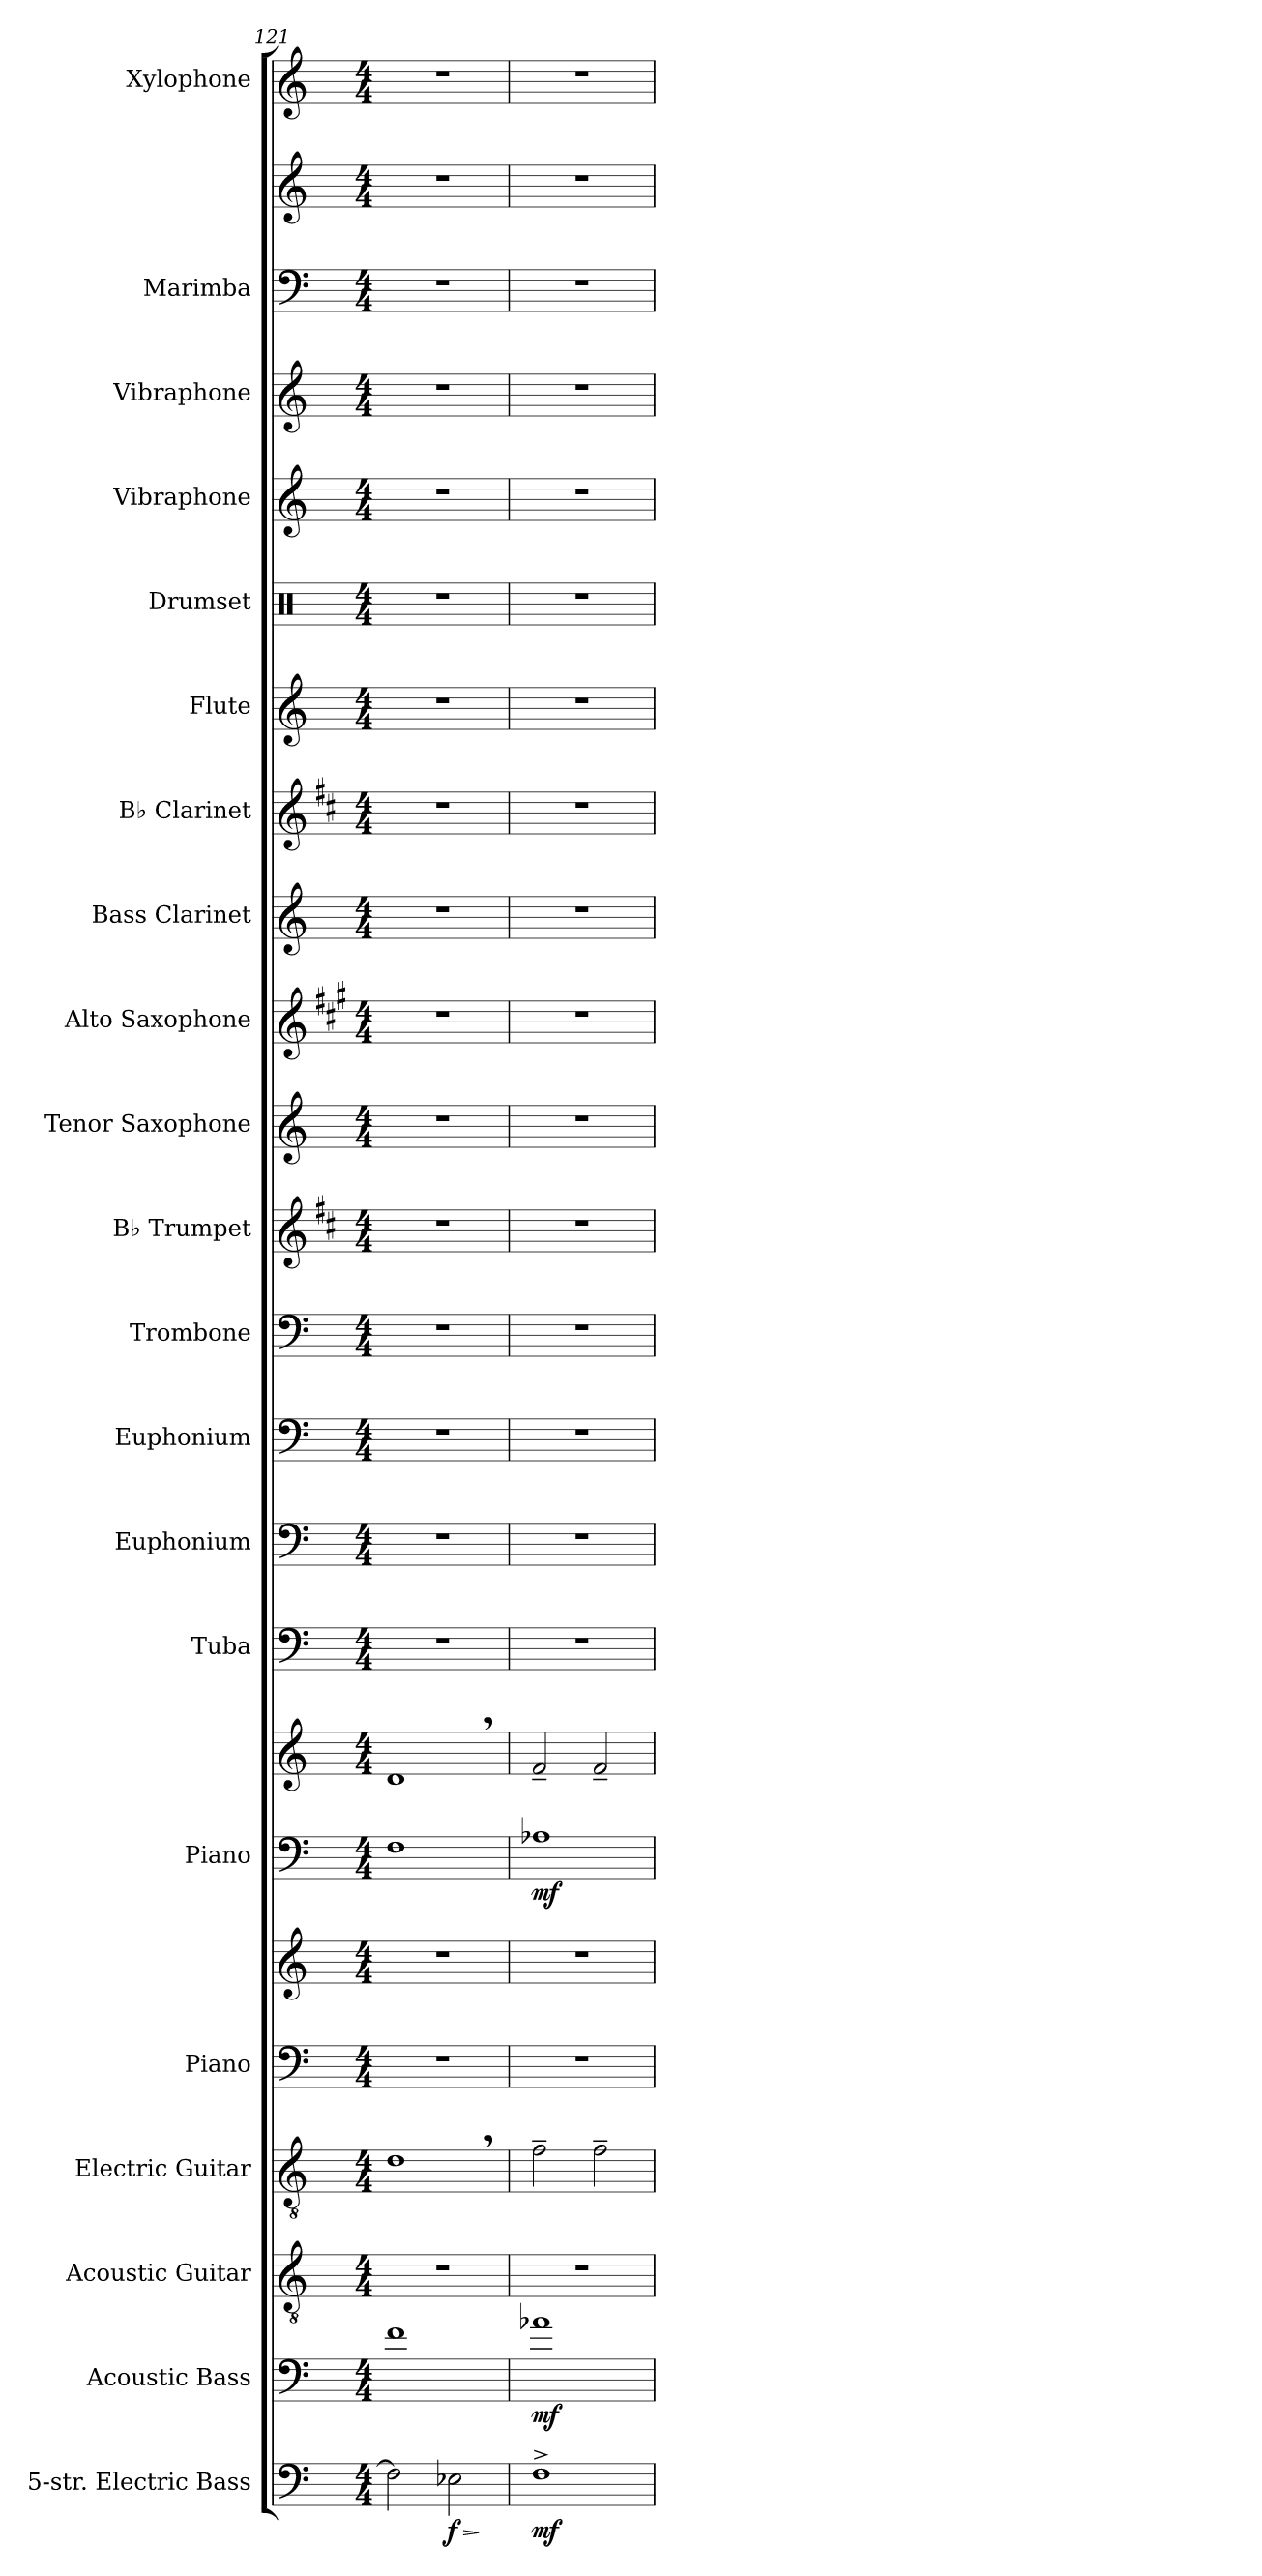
**kern	**dynam	**kern	**dynam	**kern	**kern	**kern	**kern	**kern	**kern	**dynam	**kern	**kern	**kern	**kern	**kern	**kern	**kern	**kern	**kern	**kern	**kern	**kern	**kern	**kern	**kern	**kern
*part21	*part21	*part20	*part20	*part19	*part18	*part17	*part17	*part16	*part16	*part16	*part15	*part14	*part13	*part12	*part11	*part10	*part9	*part8	*part7	*part6	*part5	*part4	*part3	*part2	*part2	*part1
*staff24	*staff24	*staff23	*staff23	*staff22	*staff21	*staff20	*staff19	*staff18	*staff17	*staff17/18	*staff16	*staff15	*staff14	*staff13	*staff12	*staff11	*staff10	*staff9	*staff8	*staff7	*staff6	*staff5	*staff4	*staff3	*staff2	*staff1
*I"5-str. Electric Bass	*	*I"Acoustic Bass	*	*I"Acoustic Guitar	*I"Electric Guitar	*I"Piano	*	*I"Piano	*	*	*I"Tuba	*I"Euphonium	*I"Euphonium	*I"Trombone	*I"B♭ Trumpet	*I"Tenor Saxophone	*I"Alto Saxophone	*I"Bass Clarinet	*I"B♭ Clarinet	*I"Flute	*I"Drumset	*I"Vibraphone	*I"Vibraphone	*I"Marimba	*	*I"Xylophone
*I'El. B.	*	*I'Bass	*	*I'Guit.	*I'El. Guit.	*I'Pno.	*	*I'Pno.	*	*	*I'Tba.	*I'Euph.	*I'Euph.	*I'Tbn.	*I'B♭ Tpt.	*I'T. Sax.	*I'A. Sax.	*I'B. Cl.	*I'B♭ Cl.	*I'Fl.	*I'Drs.	*I'Vib.	*I'Vib.	*I'Mrm.	*	*I'Xyl.
*clefF4	*	*clefF4	*	*clefGv2	*clefGv2	*clefF4	*clefG2	*clefF4	*clefG2	*	*clefF4	*clefF4	*clefF4	*clefF4	*clefG2	*clefG2	*clefG2	*clefG2	*clefG2	*clefG2	*clefX	*clefG2	*clefG2	*clefF4	*clefG2	*clefG2
*ITrd7c12	*	*ITrd7c12	*	*	*	*	*	*	*	*	*	*	*	*	*ITrd1c2	*ITrd8c14	*ITrd5c9	*ITrd8c14	*ITrd1c2	*	*	*	*	*	*	*ITrd-7c-12
*k[]	*	*k[]	*	*k[]	*k[]	*k[]	*k[]	*k[]	*k[]	*	*k[]	*k[]	*k[]	*k[]	*k[]	*k[]	*k[]	*k[]	*k[]	*k[]	*k[]	*k[]	*k[]	*k[]	*k[]	*k[]
*M4/4	*	*M4/4	*	*M4/4	*M4/4	*M4/4	*M4/4	*M4/4	*M4/4	*	*M4/4	*M4/4	*M4/4	*M4/4	*M4/4	*M4/4	*M4/4	*M4/4	*M4/4	*M4/4	*M4/4	*M4/4	*M4/4	*M4/4	*M4/4	*M4/4
=121	=121	=121	=121	=121	=121	=121	=121	=121	=121	=121	=121	=121	=121	=121	=121	=121	=121	=121	=121	=121	=121	=121	=121	=121	=121	=121
2FF\]	.	1F	.	1r	1d,	1r	1r	1F	1d,	.	1r	1r	1r	1r	1r	1r	1r	1r	1r	1r	1r	1r	1r	1r	1r	1r
!	!LO:HP:b	!	!	!	!	!	!	!	!	!	!	!	!	!	!	!	!	!	!	!	!	!	!	!	!	!
!	!LO:DY:n=1:b	!	!	!	!	!	!	!	!	!	!	!	!	!	!	!	!	!	!	!	!	!	!	!	!	!
2EE-X\	> f	.	.	.	.	.	.	.	.	.	.	.	.	.	.	.	.	.	.	.	.	.	.	.	.	.
.	]	.	.	.	.	.	.	.	.	.	.	.	.	.	.	.	.	.	.	.	.	.	.	.	.	.
=122	=122	=122	=122	=122	=122	=122	=122	=122	=122	=122	=122	=122	=122	=122	=122	=122	=122	=122	=122	=122	=122	=122	=122	=122	=122	=122
!	!LO:DY:b	!	!LO:DY:b	!	!	!	!	!	!	!LO:DY:b=2	!	!	!	!	!	!	!	!	!	!	!	!	!	!	!	!
1FF^	mf	1A-X	mf	1r	2f~\	1r	1r	1A-X	2f~/	mf	1r	1r	1r	1r	1r	1r	1r	1r	1r	1r	1r	1r	1r	1r	1r	1r
.	.	.	.	.	2f~\	.	.	.	2f~/	.	.	.	.	.	.	.	.	.	.	.	.	.	.	.	.	.
=	=	=	=	=	=	=	=	=	=	=	=	=	=	=	=	=	=	=	=	=	=	=	=	=	=	=
*-	*-	*-	*-	*-	*-	*-	*-	*-	*-	*-	*-	*-	*-	*-	*-	*-	*-	*-	*-	*-	*-	*-	*-	*-	*-	*-
